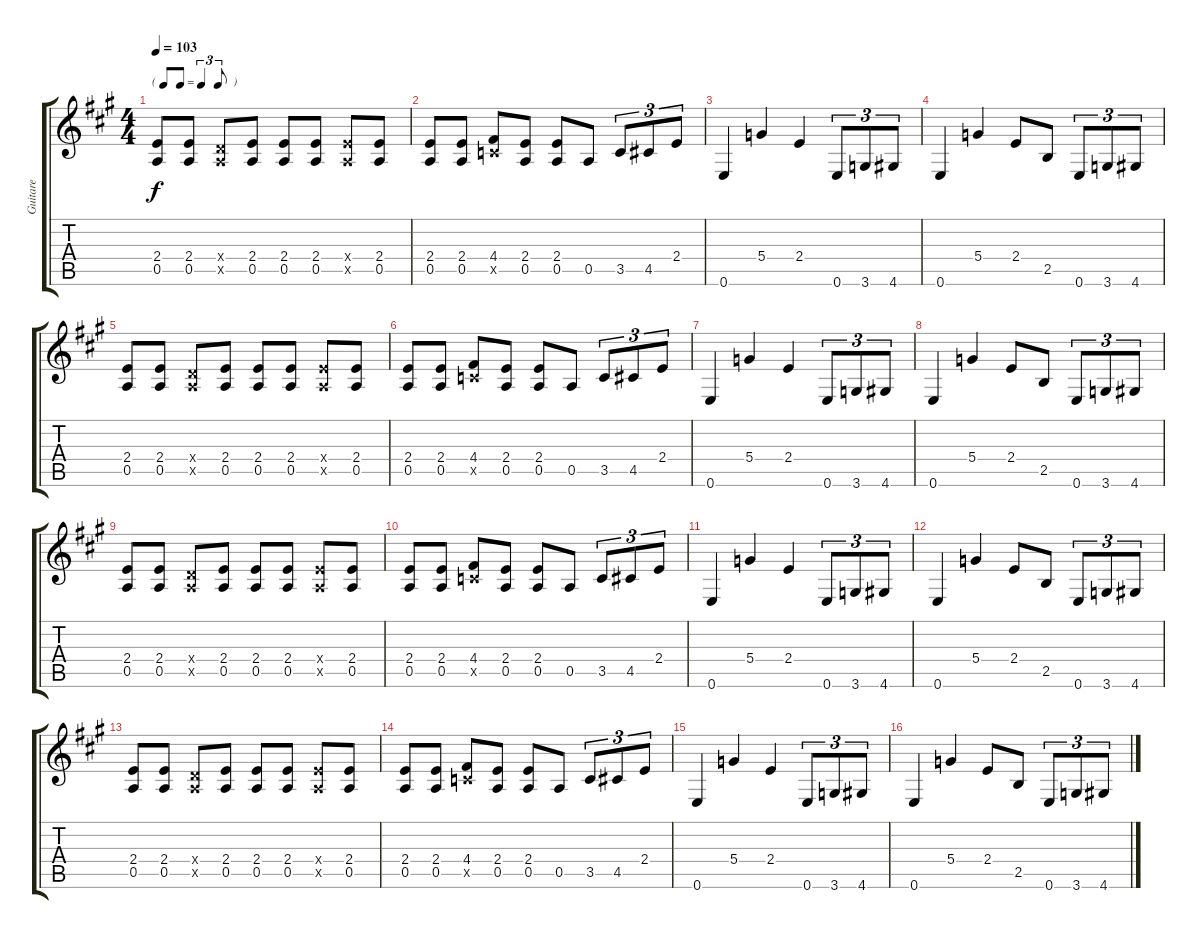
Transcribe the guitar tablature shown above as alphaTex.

\track ("Guitare" "Guitare") {instrument electricguitarclean}
\staff {score tabs}
\tuning (E4 B3 G3 D3 A2 E2) {hide}
\ts (4 4)
\tf triplet8th
\tempo 103
\clef g2
\ks a
(2.4 0.5).8{dy f} (2.4 0.5).8 (0.4{x} 0.5{x}).8 (2.4 0.5).8 (2.4 0.5).8 (2.4 0.5).8 (2.4{x} 0.5{x}).8 (2.4 0.5).8 |
(2.4 0.5).8 (2.4 0.5).8 (4.4 3.5{x}).8 (2.4 0.5).8 (2.4 0.5).8 0.5.8 3.5.8{tu (3 2)} 4.5.8{tu (3 2)} 2.4.8{tu (3 2)} |
0.6.4 5.4.4 2.4.4 0.6.8{tu (3 2)} 3.6.8{tu (3 2)} 4.6.8{tu (3 2)} |
0.6.4 5.4.4 2.4.8 2.5.8 0.6.8{tu (3 2)} 3.6.8{tu (3 2)} 4.6.8{tu (3 2)} |
(2.4 0.5).8 (2.4 0.5).8 (0.4{x} 0.5{x}).8 (2.4 0.5).8 (2.4 0.5).8 (2.4 0.5).8 (2.4{x} 0.5{x}).8 (2.4 0.5).8 |
(2.4 0.5).8 (2.4 0.5).8 (4.4 3.5{x}).8 (2.4 0.5).8 (2.4 0.5).8 0.5.8 3.5.8{tu (3 2)} 4.5.8{tu (3 2)} 2.4.8{tu (3 2)} |
0.6.4 5.4.4 2.4.4 0.6.8{tu (3 2)} 3.6.8{tu (3 2)} 4.6.8{tu (3 2)} |
0.6.4 5.4.4 2.4.8 2.5.8 0.6.8{tu (3 2)} 3.6.8{tu (3 2)} 4.6.8{tu (3 2)} |
(2.4 0.5).8 (2.4 0.5).8 (0.4{x} 0.5{x}).8 (2.4 0.5).8 (2.4 0.5).8 (2.4 0.5).8 (2.4{x} 0.5{x}).8 (2.4 0.5).8 |
(2.4 0.5).8 (2.4 0.5).8 (4.4 3.5{x}).8 (2.4 0.5).8 (2.4 0.5).8 0.5.8 3.5.8{tu (3 2)} 4.5.8{tu (3 2)} 2.4.8{tu (3 2)} |
0.6.4 5.4.4 2.4.4 0.6.8{tu (3 2)} 3.6.8{tu (3 2)} 4.6.8{tu (3 2)} |
0.6.4 5.4.4 2.4.8 2.5.8 0.6.8{tu (3 2)} 3.6.8{tu (3 2)} 4.6.8{tu (3 2)} |
(2.4 0.5).8 (2.4 0.5).8 (0.4{x} 0.5{x}).8 (2.4 0.5).8 (2.4 0.5).8 (2.4 0.5).8 (2.4{x} 0.5{x}).8 (2.4 0.5).8 |
(2.4 0.5).8 (2.4 0.5).8 (4.4 3.5{x}).8 (2.4 0.5).8 (2.4 0.5).8 0.5.8 3.5.8{tu (3 2)} 4.5.8{tu (3 2)} 2.4.8{tu (3 2)} |
0.6.4 5.4.4 2.4.4 0.6.8{tu (3 2)} 3.6.8{tu (3 2)} 4.6.8{tu (3 2)} |
0.6.4 5.4.4 2.4.8 2.5.8 0.6.8{tu (3 2)} 3.6.8{tu (3 2)} 4.6.8{tu (3 2)}
